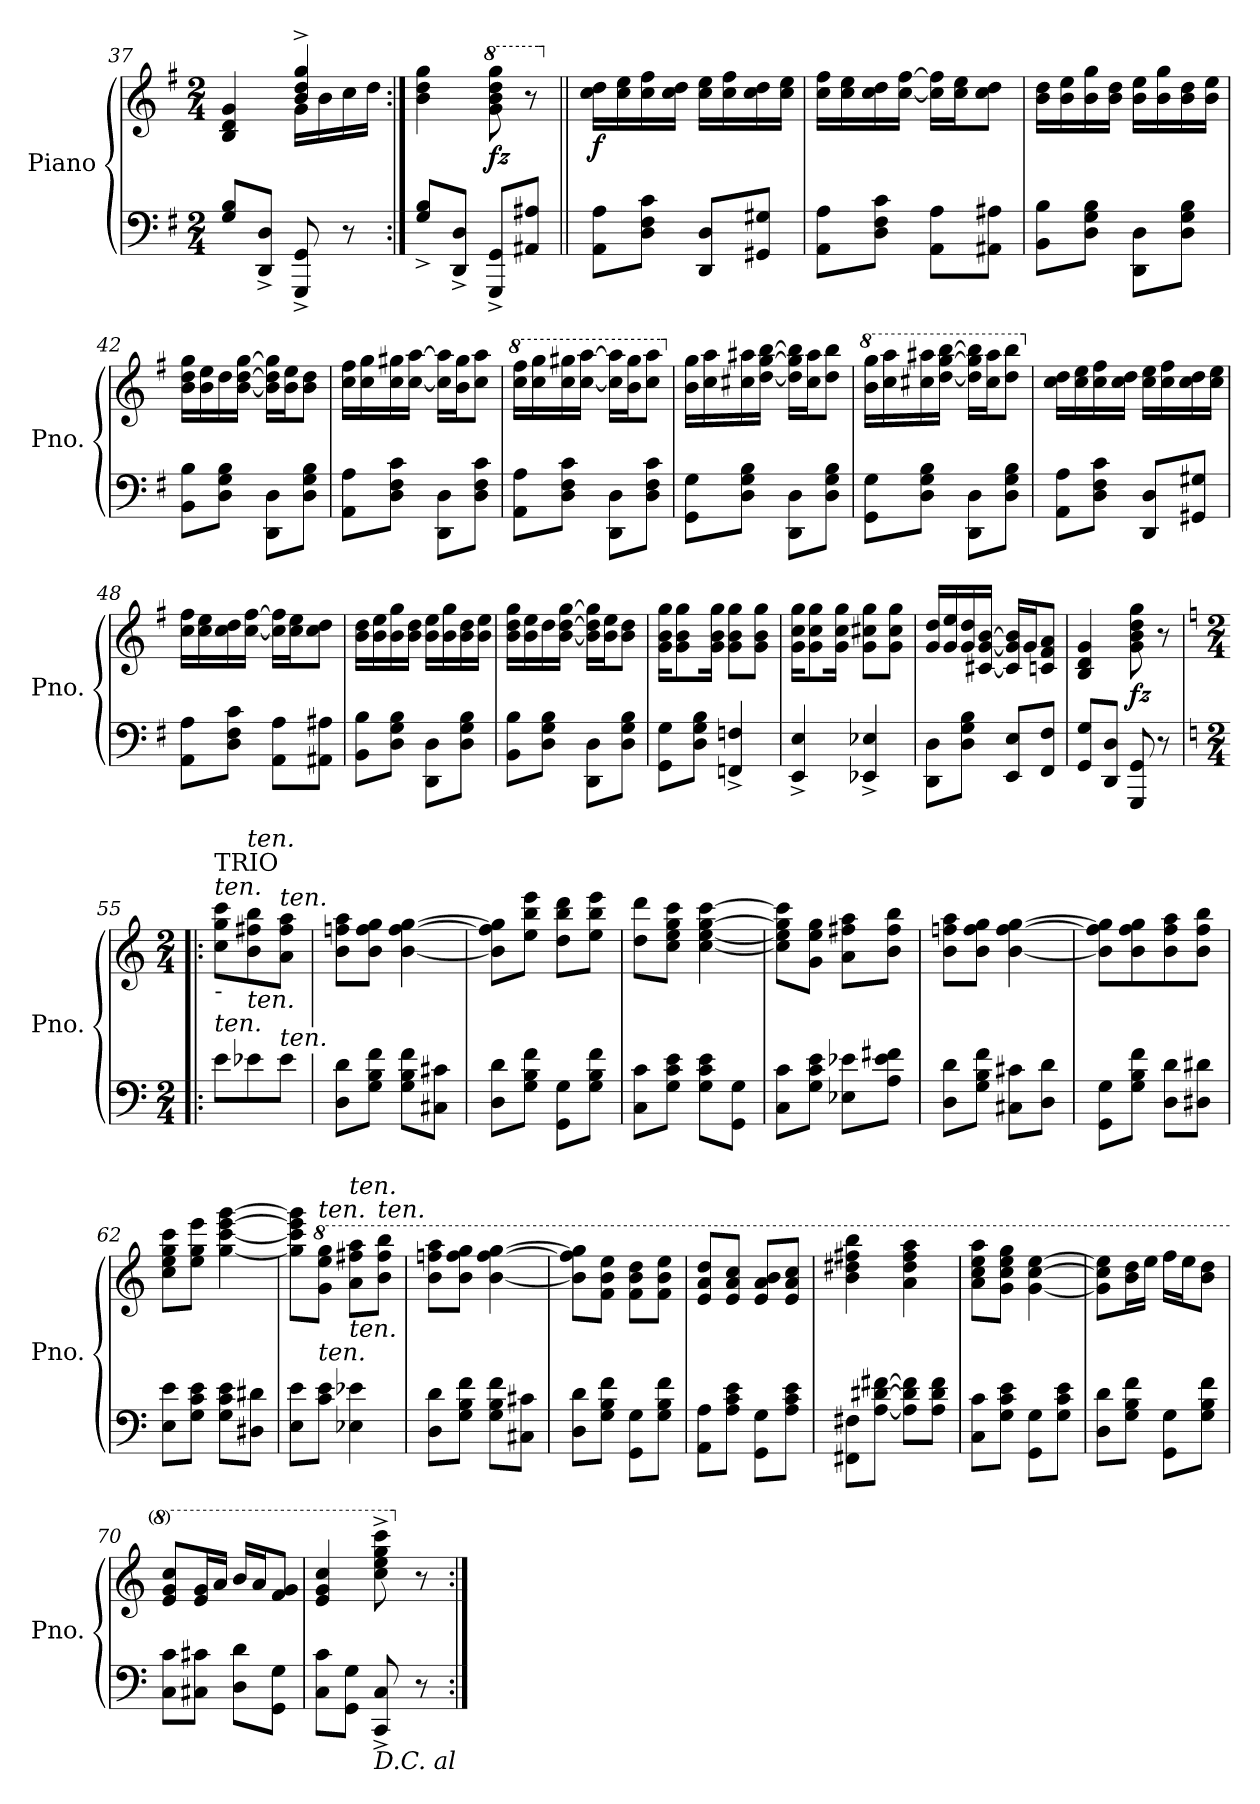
**kern	**kern	**dynam
*part1	*part1	*part1
*staff2	*staff1	*staff1/2
*I"Piano	*	*
*I'Pno.	*	*
*clefF4	*clefG2	*
*k[f#]	*k[f#]	*
*M2/4	*M2/4	*
=37	=37	=37
*	*^	*
8G/ 8B/L	4B/ 4d/ 4g/	4ryy	.
8DD/^ 8D/^J	.	.	.
8GGG/^ 8GG/^	4b/^ 4dd/^ 4gg/^	16g\LL	.
.	.	16b\	.
8r	.	16cc\	.
.	.	16dd\JJ	.
*	*v	*v	*
=38:|!	=38:|!	=38:|!
8G/^ 8B/^L	4b\ 4dd\ 4gg\	.
8DD/^ 8D/^J	.	.
*	*8va	*
!	!	!LO:DY:b
8GGG/^ 8GG/^L	8gg\ 8bb\ 8ddd\ 8ggg\	fz
8AA#X/ 8A#X/J	8r	.
!!LO:LB:g=z
=39||	=39||	=39||
*	*X8va	*
!	!	!LO:DY:b
8AA\ 8A\L	16cc\ 16dd\LL	f
.	16cc\ 16ee\	.
8D\ 8F#\ 8c\J	16cc\ 16ff#\	.
.	16cc\ 16dd\JJ	.
8DD/ 8D/L	16cc\ 16ee\LL	.
.	16cc\ 16ff#\	.
8GG#X/ 8G#X/J	16cc\ 16dd\	.
.	16cc\ 16ee\JJ	.
=40	=40	=40
8AA\ 8A\L	16cc\ 16ff#\LL	.
.	16cc\ 16ee\	.
8D\ 8F#\ 8c\J	16cc\ 16dd\	.
.	[16cc\ [16ff#\JJ	.
8AA\ 8A\L	16cc\] 16ff#\]LL	.
.	16cc\ 16ee\J	.
8AA#X\ 8A#X\J	8cc\ 8dd\J	.
=41	=41	=41
8BB\ 8B\L	16b\ 16dd\LL	.
.	16b\ 16ee\	.
8D\ 8G\ 8B\J	16b\ 16gg\	.
.	16b\ 16dd\JJ	.
8DD\ 8D\L	16b\ 16ee\LL	.
.	16b\ 16gg\	.
8D\ 8G\ 8B\J	16b\ 16dd\	.
.	16b\ 16ee\JJ	.
=42	=42	=42
8BB\ 8B\L	16b\ 16dd\ 16gg\LL	.
.	16b\ 16ee\	.
8D\ 8G\ 8B\J	16dd\	.
.	[16b\ [16dd\ [16gg\JJ	.
8DD\ 8D\L	16b\] 16dd\] 16gg\]LL	.
.	16b\ 16ee\J	.
8D\ 8G\ 8B\J	8b\ 8dd\J	.
!!LO:LB:g=z
=43	=43	=43
8AA\ 8A\L	16cc\ 16ff#\LL	.
.	16cc\ 16gg\	.
8D\ 8F#\ 8c\J	16cc\ 16gg#X\	.
.	[16cc\ [16aa\JJ	.
8DD\ 8D\L	16cc\] 16aa\]LL	.
.	16b\ 16gg#\J	.
8D\ 8F#\ 8c\J	8cc\ 8aa\J	.
=44	=44	=44
*	*8va	*
8AA\ 8A\L	16ccc\ 16fff#\LL	.
.	16ccc\ 16ggg\	.
8D\ 8F#\ 8c\J	16ccc\ 16ggg#X\	.
.	[16ccc\ [16aaa\JJ	.
8DD\ 8D\L	16ccc\] 16aaa\]LL	.
.	16bb\ 16ggg#\J	.
8D\ 8F#\ 8c\J	8ccc\ 8aaa\J	.
=45	=45	=45
*	*X8va	*
8GG\ 8G\L	16b\ 16gg\LL	.
.	16cc\ 16aa\	.
8D\ 8G\ 8B\J	16cc#X\ 16aa#X\	.
.	[16dd\ [16gg\ [16bb\JJ	.
8DD\ 8D\L	16dd\] 16gg\] 16bb\]LL	.
.	16cc#\ 16aa#\J	.
8D\ 8G\ 8B\J	8dd\ 8bb\J	.
=46	=46	=46
*	*8va	*
8GG\ 8G\L	16bb\ 16ggg\LL	.
.	16ccc\ 16aaa\	.
8D\ 8G\ 8B\J	16ccc#X\ 16aaa#X\	.
.	[16ddd\ [16ggg\ [16bbb\JJ	.
8DD\ 8D\L	16ddd\] 16ggg\] 16bbb\]LL	.
.	16ccc#\ 16aaa#\J	.
8D\ 8G\ 8B\J	8ddd\ 8bbb\J	.
=47	=47	=47
*	*X8va	*
8AA\ 8A\L	16cc\ 16dd\LL	.
.	16cc\ 16ee\	.
8D\ 8F#\ 8c\J	16cc\ 16ff#\	.
.	16cc\ 16dd\JJ	.
8DD/ 8D/L	16cc\ 16ee\LL	.
.	16cc\ 16ff#\	.
8GG#X/ 8G#X/J	16cc\ 16dd\	.
.	16cc\ 16ee\JJ	.
!!LO:PB:g=z
=48	=48	=48
8AA\ 8A\L	16cc\ 16ff#\LL	.
.	16cc\ 16ee\	.
8D\ 8F#\ 8c\J	16cc\ 16dd\	.
.	[16cc\ [16ff#\JJ	.
8AA\ 8A\L	16cc\] 16ff#\]LL	.
.	16cc\ 16ee\J	.
8AA#X\ 8A#X\J	8cc\ 8dd\J	.
=49	=49	=49
8BB\ 8B\L	16b\ 16dd\LL	.
.	16b\ 16ee\	.
8D\ 8G\ 8B\J	16b\ 16gg\	.
.	16b\ 16dd\JJ	.
8DD\ 8D\L	16b\ 16ee\LL	.
.	16b\ 16gg\	.
8D\ 8G\ 8B\J	16b\ 16dd\	.
.	16b\ 16ee\JJ	.
=50	=50	=50
8BB\ 8B\L	16b\ 16dd\ 16gg\LL	.
.	16b\ 16ee\	.
8D\ 8G\ 8B\J	16dd\	.
.	[16b\ [16dd\ [16gg\JJ	.
8DD\ 8D\L	16b\] 16dd\] 16gg\]LL	.
.	16b\ 16ee\J	.
8D\ 8G\ 8B\J	8b\ 8dd\J	.
!!LO:LB:g=z
=51	=51	=51
8GG\ 8G\L	16g\ 16b\ 16gg\KL	.
.	8g\ 8b\ 8gg\	.
8D\ 8G\ 8B\J	.	.
.	16g\ 16b\ 16gg\Jk	.
4FFn/^ 4Fn/^	8g\ 8b\ 8gg\L	.
.	8g\ 8b\ 8gg\J	.
=52	=52	=52
4EE/^ 4E/^	16g\ 16cc\ 16gg\KL	.
.	8g\ 8cc\ 8gg\	.
.	16g\ 16cc\ 16gg\Jk	.
4EE-X/^ 4E-X/^	8g\ 8cc#X\ 8gg\L	.
.	8g\ 8cc#\ 8gg\J	.
=53	=53	=53
8DD\ 8D\L	16g/ 16dd/LL	.
.	16g/ 16ee/	.
8D\ 8G\ 8B\J	16g/ 16dd/	.
.	[16c#X/ [16g/ [16b/JJ	.
8EE/ 8E/L	16c#/] 16g/] 16b/]LL	.
.	16g/J	.
8FF#/ 8F#/J	8cn/ 8f#/ 8a/J	.
=54	=54	=54
8GG/ 8G/L	4B/ 4d/ 4g/	.
8DD/ 8D/J	.	.
!	!	!LO:DY:b
8GGG/ 8GG/	8g\ 8b\ 8dd\ 8gg\	fz
8r	8r	.
!!LO:LB:g=z
=55!|:	=55!|:	=55!|:
*k[]	*k[]	*
*M2/4	*M2/4	*
!	!LO:TX:a:i:t=ten.	!
!	!LO:TX:b:t=-	!
!	!LO:TX:a:t=TRIO	!
!LO:TX:a:i:t=ten.	!	!
!	!	!LO:DY:b
!	!	!LO:DY:n=1:b
8e\L	8cc\ 8gg\ 8ccc\L	p f
!	!LO:TX:a:i:t=ten.	!
!LO:TX:a:i:t=ten.	!	!
8e-X\	8b\ 8ff#X\ 8bb\	.
!	!LO:TX:a:i:t=ten.	!
!LO:TX:a:i:t=ten.	!	!
8e-\J	8a\ 8ff#\ 8aa\J	.
=56	=56	=56
8D\ 8d\L	8b\ 8ffn\ 8aa\L	.
8G\ 8B\ 8f\J	8b\ 8ff\ 8gg\J	.
8G\ 8B\ 8f\L	[4b\ [4ff\ [4gg\	.
8C#X\ 8c#X\J	.	.
=57	=57	=57
8D\ 8d\L	8b\] 8ff\] 8gg\]L	.
8G\ 8B\ 8f\J	8ee\ 8bb\ 8eee\J	.
8GG\ 8G\L	8dd\ 8bb\ 8ddd\L	.
8G\ 8B\ 8f\J	8ee\ 8bb\ 8eee\J	.
=58	=58	=58
8C\ 8c\L	8dd\ 8ddd\L	.
8G\ 8c\ 8e\J	8cc\ 8ee\ 8gg\ 8ccc\J	.
8G\ 8c\ 8e\L	[4cc\ [4ee\ [4gg\ [4ccc\	.
8GG\ 8G\J	.	.
=59	=59	=59
8C\ 8c\L	8cc\] 8ee\] 8gg\] 8ccc\]L	.
8G\ 8c\ 8e\J	8g\ 8ee\ 8gg\J	.
8E-X\ 8e-X\L	8a\ 8ff#X\ 8aa\L	.
8A\ 8e-\ 8f#X\J	8b\ 8ff#\ 8bb\J	.
!!LO:LB:g=z
=60	=60	=60
8D\ 8d\L	8b\ 8ffn\ 8aa\L	.
8G\ 8B\ 8f\J	8b\ 8ff\ 8gg\J	.
8C#X\ 8c#X\L	[4b\ [4ff\ [4gg\	.
8D\ 8d\J	.	.
=61	=61	=61
8GG\ 8G\L	8b\] 8ff\] 8gg\]L	.
8G\ 8B\ 8f\J	8b\ 8ff\ 8gg\	.
8D\ 8d\L	8b\ 8ff\ 8aa\	.
8D#X\ 8d#X\J	8b\ 8ff\ 8bb\J	.
=62	=62	=62
8E\ 8e\L	8cc\ 8ee\ 8gg\ 8ccc\L	.
8G\ 8c\ 8e\J	8ee\ 8gg\ 8eee\J	.
8G\ 8c\ 8e\L	[4gg\ [4ccc\ [4eee\ [4ggg\	.
8D#X\ 8d#X\J	.	.
=63	=63	=63
8E\ 8e\L	8gg\] 8ccc\] 8eee\] 8ggg\]L	.
*	*8va	*
!	!LO:TX:a:i:t=ten.	!
!LO:TX:a:i:t=ten.	!	!
8c\ 8e\J	8gg\ 8eee\ 8ggg\J	.
!	!LO:TX:a:i:t=ten.	!
!LO:TX:a:i:t=ten.	!	!
4E-X\ 4e-X\	8aa\ 8fff#X\ 8aaa\L	.
!	!LO:TX:a:i:t=ten.	!
.	8bb\ 8fff#\ 8bbb\J	.
=64	=64	=64
8D\ 8d\L	8bb\ 8fffn\ 8aaa\L	.
8G\ 8B\ 8f\J	8bb\ 8fff\ 8ggg\J	.
8G\ 8B\ 8f\L	[4bb\ [4fff\ [4ggg\	.
8C#X\ 8c#X\J	.	.
=65	=65	=65
8D\ 8d\L	8bb\] 8fff\] 8ggg\]L	.
8G\ 8B\ 8f\J	8ff\ 8bb\ 8eee\J	.
8GG\ 8G\L	8ff\ 8bb\ 8ddd\L	.
8G\ 8B\ 8f\J	8ff\ 8bb\ 8eee\J	.
!!LO:LB:g=z
=66	=66	=66
8AA\ 8A\L	8ee/ 8aa/ 8ddd/L	.
8A\ 8c\ 8e\J	8ee/ 8aa/ 8ccc/J	.
8GG\ 8G\L	8ee/ 8aa/ 8bb/L	.
8A\ 8c\ 8e\J	8ee/ 8aa/ 8ccc/J	.
=67	=67	=67
8FF#X\ 8F#X\L	4bb\ 4ddd#X\ 4fff#X\ 4bbb\	.
[8A\ [8d#X\ [8f#X\J	.	.
8A\] 8d#\] 8f#\]L	4aa\ 4ddd#\ 4fff#\ 4aaa\	.
8A\ 8d#\ 8f#\J	.	.
=68	=68	=68
8C\ 8c\L	8aa\ 8ccc\ 8eee\ 8aaa\L	.
8G\ 8c\ 8e\J	8gg\ 8ccc\ 8eee\ 8ggg\J	.
8GG\ 8G\L	[4gg\ [4ccc\ [4eee\	.
8G\ 8c\ 8e\J	.	.
=69	=69	=69
8D\ 8d\L	8gg\] 8ccc\] 8eee\]L	.
8G\ 8B\ 8f\J	16bb\ 16ddd\L	.
.	16eee\JJ	.
8GG\ 8G\L	16fff\LL	.
.	16eee\J	.
8G\ 8B\ 8f\J	8bb\ 8ddd\J	.
=70	=70	=70
8C\ 8c\L	8ee/ 8gg/ 8ccc/L	.
8C#X\ 8c#X\J	16ee/ 16gg/L	.
.	16aa/JJ	.
8D\ 8d\L	16bb/LL	.
.	16aa/J	.
8GG\ 8G\J	8ff/ 8gg/J	.
=71	=71	=71
8C\ 8c\L	4ee/ 4gg/ 4ccc/	.
8GG\ 8G\J	.	.
!LO:TX:b:i:t=D.C. al	!	!
8CC/^ 8C/^	8ccc\^ 8eee\^ 8ggg\^ 8cccc\^	.
*	*X8va	*
8r	8r	.
=:|!	=:|!	=:|!
*-	*-	*-
